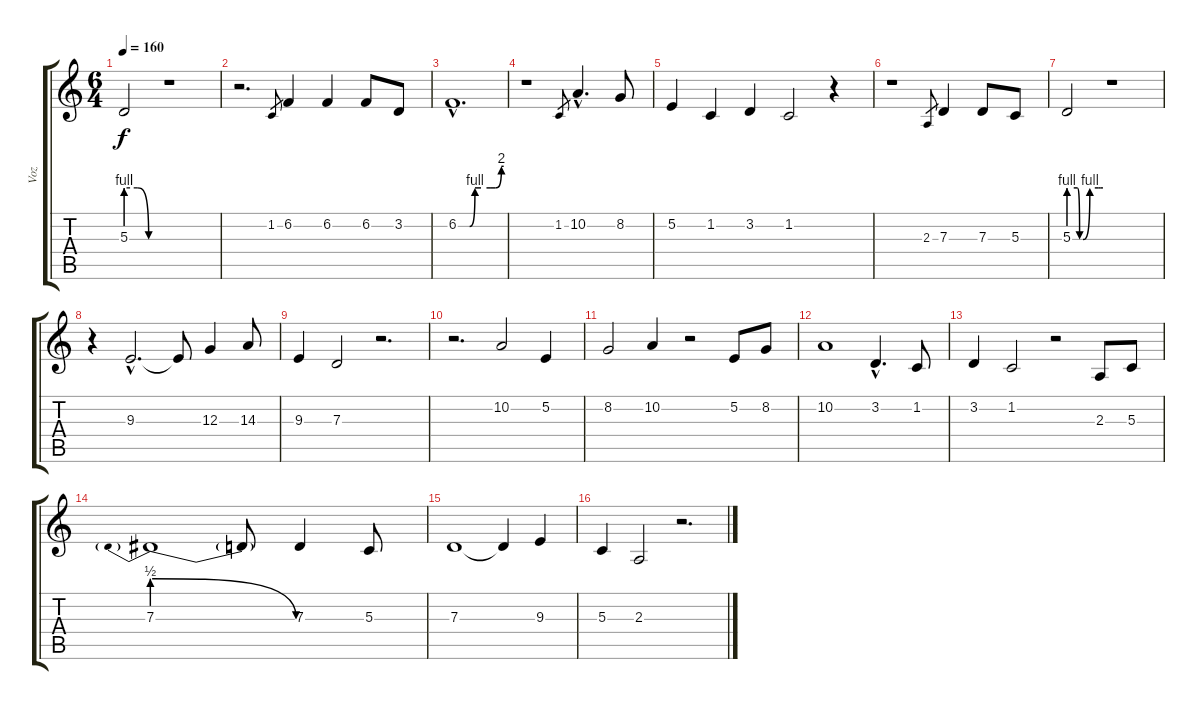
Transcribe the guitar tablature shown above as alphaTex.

\track ("Voz" "Voz") {instrument lead3calliope}
\staff {score tabs}
\tuning (E4 B3 G3 D3 A2 E2) {hide}
\ts (6 4)
\tempo 160
\clef g2
\ks c
5.3{be (custom 0 4 20 4 40 0 60 0)}.2{dy f} r.1 |
r.2{d} 1.2.8{gr} 6.2.4 6.2.4 6.2.8 3.2.8 |
6.2{be (custom 0 0 10 0 15 0 22 4 30 4 42 4 49 4 57 8 60 8) hac}.1{d} |
r.1 1.2.8{gr} 10.2{hac}.4{d} 8.2.8 |
5.2.4 1.2.4 3.2.4 1.2.2 r.4 |
r.1 2.3.8{gr} 7.3.4 7.3.8 5.3.8 |
5.3{be (custom 0 4 15 4 19 0 25 0 37 4 52 4 56 4 60 4)}.2 r.1 |
r.4 9.3{hac}.2{d} 9.3{t}.8 12.3.4 14.3.8 |
9.3.4 7.3.2 r.2{d} |
r.2{d} 10.2.2 5.2.4 |
8.2.2 10.2.4 r.2 5.2.8 8.2.8 |
10.2.1 3.2{hac}.4{d} 1.2.8 |
3.2.4 1.2.2 r.2 2.3.8 5.3.8 |
7.3{be (prebendrelease 0 2 60 0)}.1 7.3{t}.8 7.3.4 5.3.8 |
7.3.1 7.3{t}.4 9.3.4 |
5.3.4 2.3.2 r.2{d}
